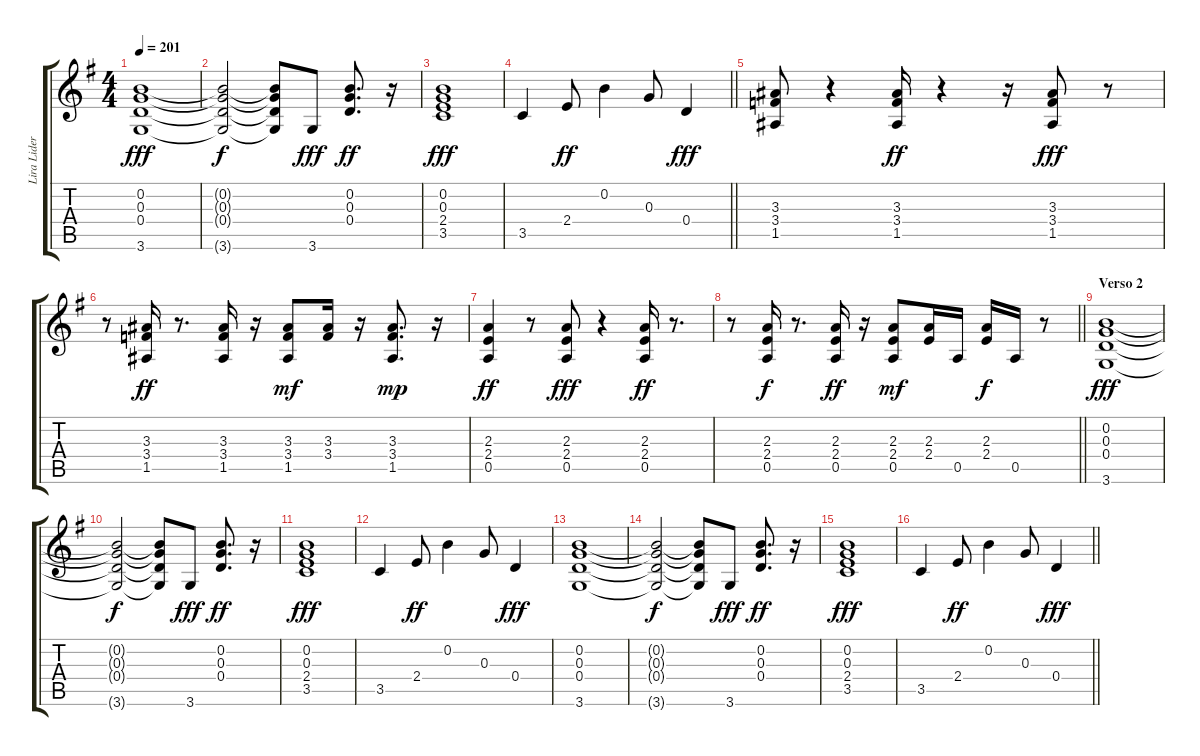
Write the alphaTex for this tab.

\track ("Lira Lider" "Lira Lider") {instrument distortionguitar}
\staff {score tabs}
\tuning (E4 B3 G3 D3 A2 E2) {hide}
\ts (4 4)
\tempo 201
\clef g2
\ks g
(0.2 0.3 0.4 3.6).1{dy fff} |
(0.2{t} 0.3{t} 0.4{t} 3.6{t}).2{dy f} (0.2{t} 0.3{t} 0.4{t} 3.6{t}).8 3.6.8{dy fff} (0.2 0.3 0.4).8{d dy ff} r.16 |
(0.2 0.3 2.4 3.5).1{dy fff} |
\barLineRight lightlight
3.5.4 2.4.8{dy ff} 0.2.4 0.3.8 0.4.4{dy fff} |
(3.3 3.4 1.5).8 r.4 (3.3 3.4 1.5).16{dy ff} r.4 r.16 (3.3 3.4 1.5).8{dy fff} r.8 |
r.8 (3.3 3.4 1.5).16{dy ff} r.8{d} (3.3 3.4 1.5).16 r.16 (3.3 3.4 1.5).8{dy mf} (3.3 3.4).16 r.16 (3.3 3.4 1.5).8{d dy mp} r.16 |
(2.3 2.4 0.5).4{dy ff} r.8 (2.3 2.4 0.5).8{dy fff} r.4 (2.3 2.4 0.5).16{dy ff} r.8{d} |
\barLineRight lightlight
r.8 (2.3 2.4 0.5).16{dy f} r.8{d} (2.3 2.4 0.5).16{dy ff} r.16 (2.3 2.4 0.5).8{dy mf} (2.3 2.4).16 0.5.16 (2.3 2.4).16{dy f} 0.5.16 r.8 |
\section ("" "Verso 2")
(0.2 0.3 0.4 3.6).1{dy fff} |
(0.2{t} 0.3{t} 0.4{t} 3.6{t}).2{dy f} (0.2{t} 0.3{t} 0.4{t} 3.6{t}).8 3.6.8{dy fff} (0.2 0.3 0.4).8{d dy ff} r.16 |
(0.2 0.3 2.4 3.5).1{dy fff} |
3.5.4 2.4.8{dy ff} 0.2.4 0.3.8 0.4.4{dy fff} |
(0.2 0.3 0.4 3.6).1 |
(0.2{t} 0.3{t} 0.4{t} 3.6{t}).2{dy f} (0.2{t} 0.3{t} 0.4{t} 3.6{t}).8 3.6.8{dy fff} (0.2 0.3 0.4).8{d dy ff} r.16 |
(0.2 0.3 2.4 3.5).1{dy fff} |
\barLineRight lightlight
3.5.4 2.4.8{dy ff} 0.2.4 0.3.8 0.4.4{dy fff}
